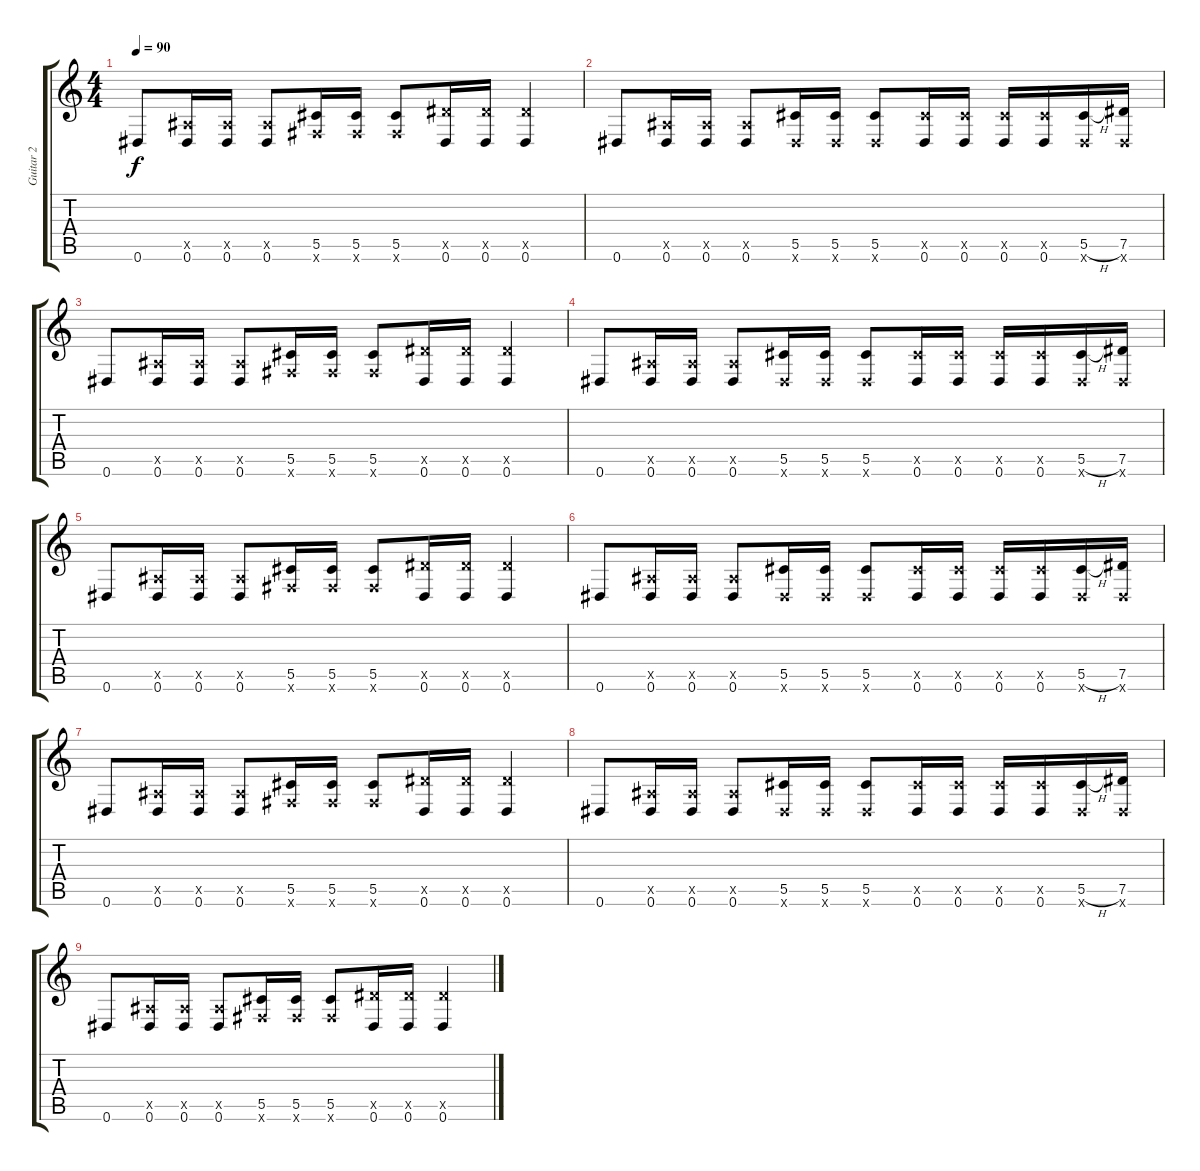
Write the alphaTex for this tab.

\track ("Guitar 2" "Guitar 2") {instrument distortionguitar}
\staff {score tabs}
\tuning (Eb4 Bb3 Gb3 Db3 Ab2 Eb2) {hide}
\ts (4 4)
\tempo 90
\clef g2
\ks c
0.6.8{dy f} (2.5{x} 0.6).16 (2.5{x} 0.6).16 (2.5{x} 0.6).8 (5.5 3.6{x}).16 (5.5 3.6{x}).16 (5.5 3.6{x}).8 (7.5{x} 0.6).16 (7.5{x} 0.6).16 (7.5{x} 0.6).4 |
0.6.8 (2.5{x} 0.6).16 (2.5{x} 0.6).16 (2.5{x} 0.6).8 (5.5 0.6{x}).16 (5.5 0.6{x}).16 (5.5 0.6{x}).8 (5.5{x} 0.6).16 (5.5{x} 0.6).16 (5.5{x} 0.6).16 (5.5{x} 0.6).16 (5.5{h} 0.6{x}).16 (7.5 0.6{x}).16 |
0.6.8 (2.5{x} 0.6).16 (2.5{x} 0.6).16 (2.5{x} 0.6).8 (5.5 3.6{x}).16 (5.5 3.6{x}).16 (5.5 3.6{x}).8 (7.5{x} 0.6).16 (7.5{x} 0.6).16 (7.5{x} 0.6).4 |
0.6.8 (2.5{x} 0.6).16 (2.5{x} 0.6).16 (2.5{x} 0.6).8 (5.5 0.6{x}).16 (5.5 0.6{x}).16 (5.5 0.6{x}).8 (5.5{x} 0.6).16 (5.5{x} 0.6).16 (5.5{x} 0.6).16 (5.5{x} 0.6).16 (5.5{h} 0.6{x}).16 (7.5 0.6{x}).16 |
0.6.8 (2.5{x} 0.6).16 (2.5{x} 0.6).16 (2.5{x} 0.6).8 (5.5 3.6{x}).16 (5.5 3.6{x}).16 (5.5 3.6{x}).8 (7.5{x} 0.6).16 (7.5{x} 0.6).16 (7.5{x} 0.6).4 |
0.6.8{volume 5} (2.5{x} 0.6).16 (2.5{x} 0.6).16 (2.5{x} 0.6).8 (5.5 0.6{x}).16 (5.5 0.6{x}).16 (5.5 0.6{x}).8 (5.5{x} 0.6).16 (5.5{x} 0.6).16 (5.5{x} 0.6).16 (5.5{x} 0.6).16 (5.5{h} 0.6{x}).16 (7.5 0.6{x}).16 |
0.6.8 (2.5{x} 0.6).16 (2.5{x} 0.6).16 (2.5{x} 0.6).8 (5.5 3.6{x}).16 (5.5 3.6{x}).16 (5.5 3.6{x}).8 (7.5{x} 0.6).16 (7.5{x} 0.6).16 (7.5{x} 0.6).4 |
0.6.8 (2.5{x} 0.6).16 (2.5{x} 0.6).16 (2.5{x} 0.6).8 (5.5 0.6{x}).16 (5.5 0.6{x}).16 (5.5 0.6{x}).8 (5.5{x} 0.6).16 (5.5{x} 0.6).16 (5.5{x} 0.6).16 (5.5{x} 0.6).16 (5.5{h} 0.6{x}).16 (7.5 0.6{x}).16 |
0.6.8 (2.5{x} 0.6).16 (2.5{x} 0.6).16 (2.5{x} 0.6).8 (5.5 3.6{x}).16 (5.5 3.6{x}).16 (5.5 3.6{x}).8 (7.5{x} 0.6).16 (7.5{x} 0.6).16 (7.5{x} 0.6).4
